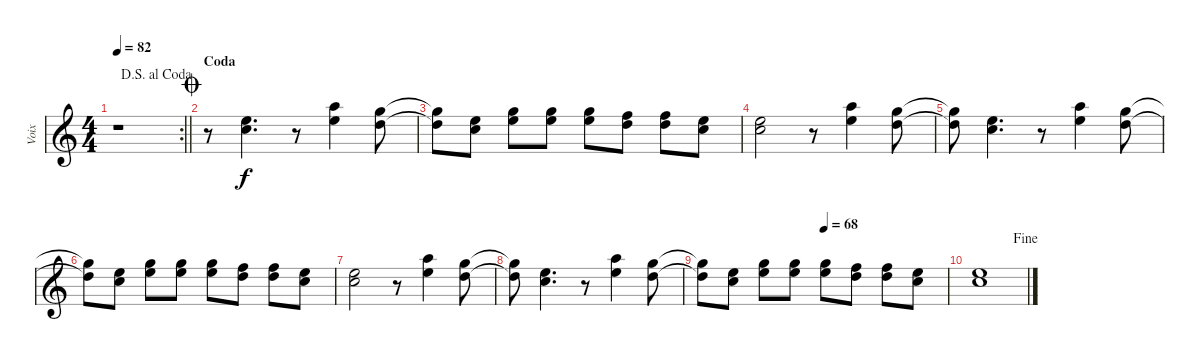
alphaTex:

\track ("Voix" "Voix") {instrument acousticguitarnylon}
\staff {score}
\tuning (E4 B3 G3 D3 A2 E2) {hide}
\rc 2
\ts (4 4)
\jump dalsegnoalcoda
\tempo 82
\clef g2
\barLineRight lightlight
\ks c
r.1{dy f} |
\section ("" "Coda")
\jump coda
r.8 (0.1 1.2).4{d} r.8 (5.1 5.2).4 (3.1 3.2).8 |
(3.1{t} 3.2{t}).8 (0.1 1.2).8 (3.1 5.2).8 (3.1 5.2).8 (3.1 5.2).8 (1.1 3.2).8 (1.1 3.2).8 (0.1 1.2).8 |
(0.1 1.2).2 r.8 (5.1 5.2).4 (3.1 3.2).8 |
(3.1{t} 3.2{t}).8 (0.1 1.2).4{d} r.8 (5.1 5.2).4 (3.1 3.2).8 |
(3.1{t} 3.2{t}).8 (0.1 1.2).8 (3.1 5.2).8 (3.1 5.2).8 (3.1 5.2).8 (1.1 3.2).8 (1.1 3.2).8 (0.1 1.2).8 |
(0.1 1.2).2 r.8 (5.1 5.2).4 (3.1 3.2).8 |
(3.1{t} 3.2{t}).8 (0.1 1.2).4{d} r.8 (5.1 5.2).4 (3.1 3.2).8 |
\tempo (68 0.5)
(3.1{t} 3.2{t}).8 (0.1 1.2).8 (3.1 5.2).8 (3.1 5.2).8 (3.1 5.2).8 (1.1 3.2).8 (1.1 3.2).8 (0.1 1.2).8 |
\jump fine
(0.1 1.2).1{bd 120}
